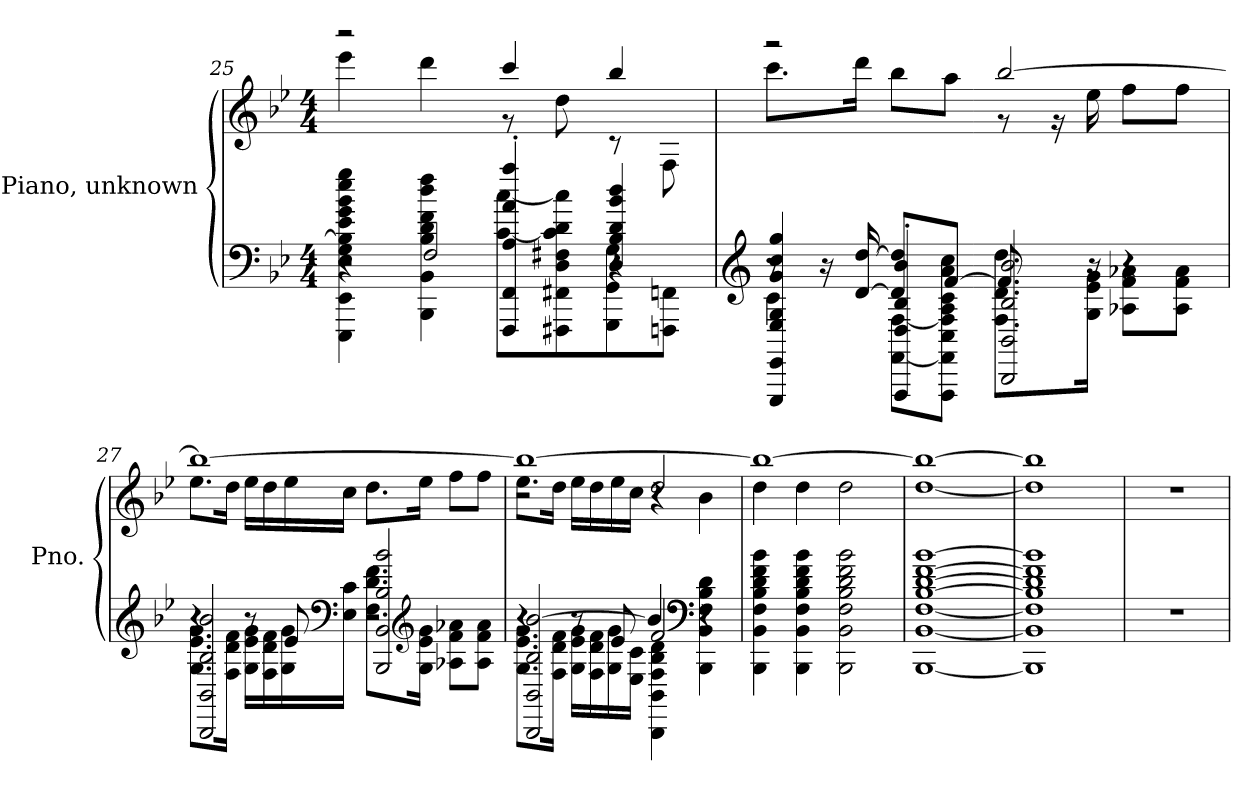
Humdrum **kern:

**kern	**kern
*part1	*part1
*staff2	*staff1
*I"Piano, unknown	*
*I'Pno.	*
*clefF4	*clefG2
*k[b-e-]	*k[b-e-]
*M4/4	*M4/4
=25	=25
*^	*^
*	*^	*	*
2r	4EEE-\ 4EE-\ 4E-\ 4G\ 4B-\] 4e-\ 4g\ 4b-\ 4ee-\ 4gg\	4r	2r	4eee-\
.	4BBB-\ 4BB-\ 4B-\ 4d\ 4f\ 4dd\ 4ff\	2F/	.	4ddd\
4FFF/' 4FF/' 4A/' 4a/' 4aa/'	[8c\ [8cc\L	.	4ccc/	8r
.	8FFF#X\ 8FF#X\ 8D\ 8F#X\ 8c\] 8d\ 8cc\]	.	.	8dd\
4D/ 4B-/ 4d/ 4b-/ 4dd/	8GGG\ 8GG\ 8G\	4r	4bb-/	8r
.	8FFFn\ 8FFn\J	.	.	8F\
!!LO:LB:g=z	!!
=26	=26	=26	=26	=26
*clefG2	*	*	*	*
8r	4c\	4EEE-/ 4EE-/ 4E-/ 4G/ 4g/ 4cc/ 4gg/	2r	8.ccc\L
16r	.	.	.	.
[16d/ [16dd/	.	.	.	16ddd\Jk
8d/] 8dd/]L	[8FF\ [8F\L	4FFF/' 4D/' 4B-/' 4b-/'	.	8bb-\L
[8f/J	8FFF\ 8FF\] 8C\ 8F\] 8A\ 8c\ 8a\ 8cc\J	.	.	8aa\J
8.f/]	8.F\ 8.d\ 8.dd\L	2BBB-/ 2BB-/ 2B-/ 2b-/	[2bb-/	8r
.	.	.	.	16r
16r	16G\ 16e-\ 16g\Jk	.	.	16ee-\
4r	8A-X\ 8f\ 8a-X\L	.	.	8ff\L
.	8A-\ 8f\ 8a-\J	.	.	8ff\J
=27	=27	=27	=27	=27
4r	8.G\ 8.e-\ 8.g\L	2BBB-/ 2BB-/ 2B-/ 2b-/	1bb-_	8.ee-\L
.	16F\ 16d\ 16f\Jk	.	.	16dd\Jk
8r	16G\ 16e-\ 16g\LL	.	.	16ee-\LL
.	16F\ 16d\ 16f\	.	.	16dd\
8e-/	16G\ 16g\	.	.	16ee-\
*clefF4	*	*	*	*
.	16E-\ 16c\JJ	.	.	16cc\JJ
2r	8.F\ 8.d\ 8.f\L	2BBB-/ 2BB-/ 2B-/ 2b-/	.	8.dd\L
*clefG2	*	*	*	*
.	16G\ 16e-\ 16g\Jk	.	.	16ee-\Jk
.	8A-X\ 8f\ 8a-X\L	.	.	8ff\L
.	8A-\ 8f\ 8a-\J	.	.	8ff\J
!!LO:LB:g=z
=28	=28	=28	=28	=28
*	*	*	*	*^
4r	8.G\ 8.e-\ 8.g\L	2BBB-/ 2BB-/ 2B-/ [2b-/	1bb-_	8.ee-\L	2r
.	16F\ 16d\ 16f\Jk	.	.	16dd\Jk	.
8r	16G\ 16e-\ 16g\LL	.	.	16ee-\LL	.
.	16F\ 16d\ 16f\	.	.	16dd\	.
8e-/	16G\ 16g\	.	.	16ee-\	.
.	16E-\ 16c\JJ	.	.	16cc\JJ	.
2f/	4BBB-\ 4BB-\ 4F\ 4B-\ 4d\	4b-/]	.	4r	2dd/
*clefF4	*	*	*	*	*
.	4BBB-\ 4BB-\ 4F\ 4B-\ 4d\	4r	.	4b-\	.
*v	*v	*v	*	*	*
*	*	*v	*v
=29	=29	=29
4BBB-\ 4BB-\ 4F\ 4B-\ 4d\ 4f\ 4b-\	1bb-_	4dd\
4BBB-\ 4BB-\ 4F\ 4B-\ 4d\ 4f\ 4b-\	.	4dd\
2BBB-\ 2BB-\ 2F\ 2B-\ 2d\ 2f\ 2b-\	.	2dd\
=30	=30	=30
[1BBB- [1BB- [1F [1B- [1d [1f [1b-	1bb-_	[1dd
=31	=31	=31
1BBB-] 1BB-] 1F] 1B-] 1d] 1f] 1b-]	1bb-]	1dd]
*	*v	*v
=32	=32
1r	1r
=	=
*-	*-
